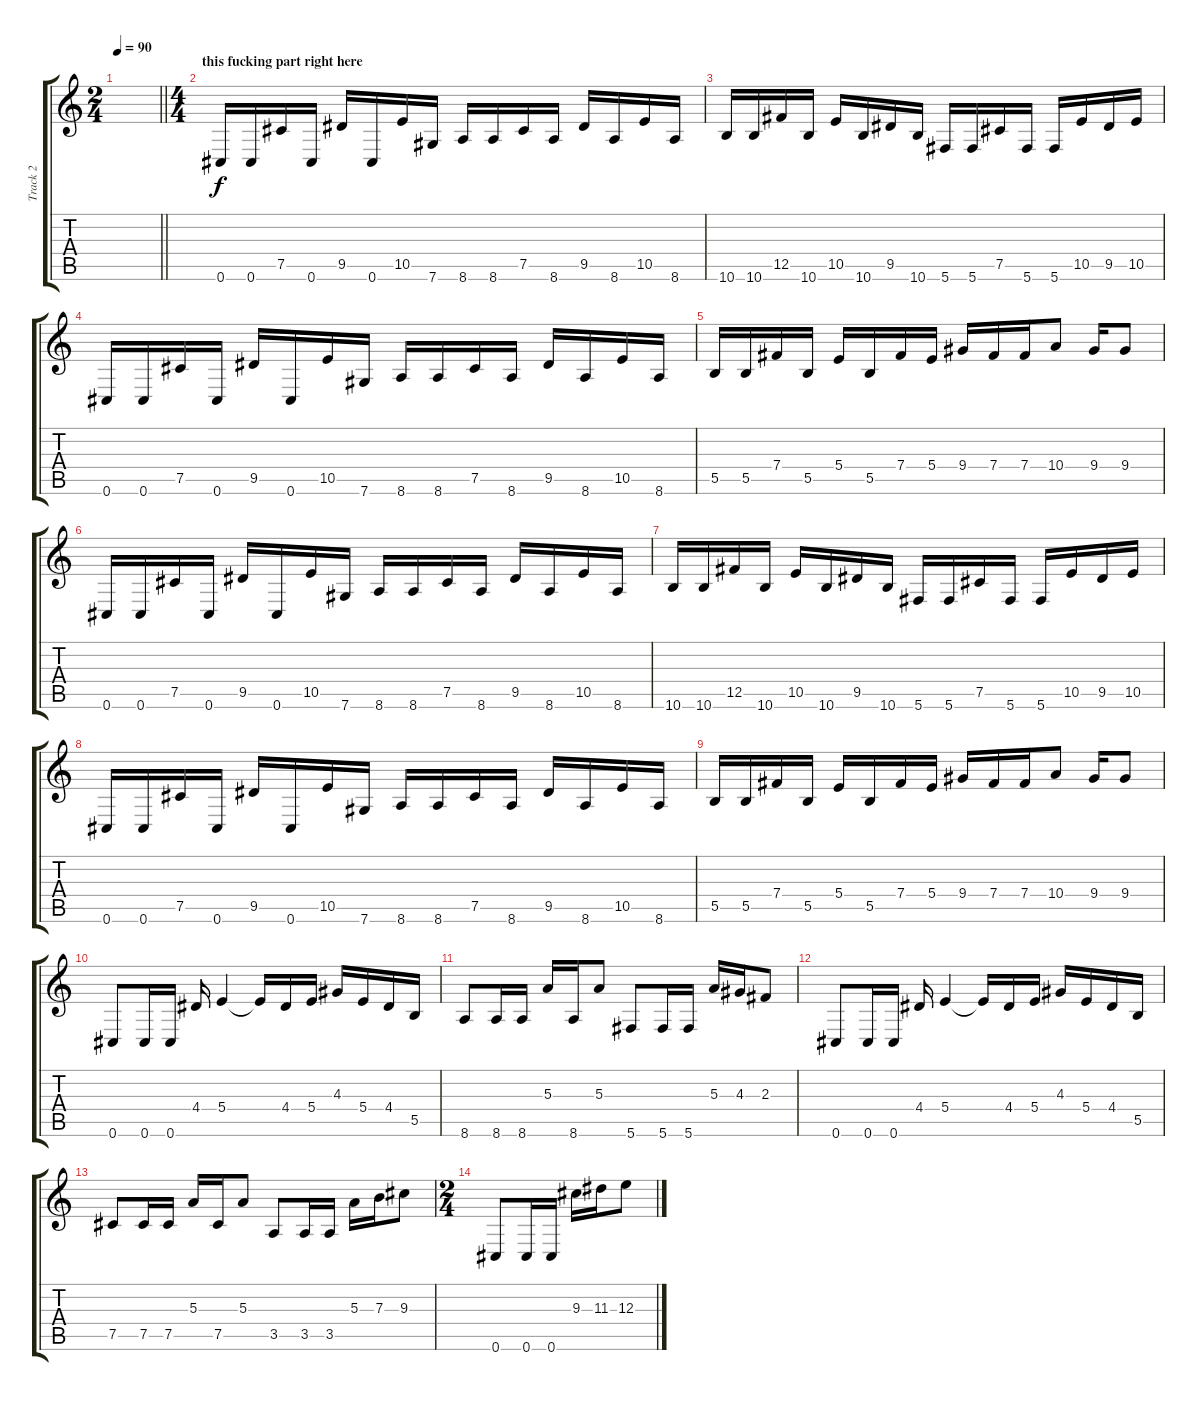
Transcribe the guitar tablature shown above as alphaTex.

\track ("Track 2" "Track 2") {instrument distortionguitar}
\staff {score tabs}
\tuning (Db4 Ab3 E3 B2 Gb2 Db2) {hide}
\ts (2 4)
\tempo 90
\clef g2
\barLineRight lightlight
\ks c
|
\ts (4 4)
\section ("" "this fucking part right here")
0.6.16 0.6.16 7.5.16 0.6.16 9.5.16 0.6.16 10.5.16 7.6.16 8.6.16 8.6.16 7.5.16 8.6.16 9.5.16 8.6.16 10.5.16 8.6.16 |
10.6.16 10.6.16 12.5.16 10.6.16 10.5.16 10.6.16 9.5.16 10.6.16 5.6.16 5.6.16 7.5.16 5.6.16 5.6.16 10.5.16 9.5.16 10.5.16 |
0.6.16 0.6.16 7.5.16 0.6.16 9.5.16 0.6.16 10.5.16 7.6.16 8.6.16 8.6.16 7.5.16 8.6.16 9.5.16 8.6.16 10.5.16 8.6.16 |
5.5.16 5.5.16 7.4.16 5.5.16 5.4.16 5.5.16 7.4.16 5.4.16 9.4.16 7.4.16 7.4.16 10.4.8 9.4.16 9.4.8 |
0.6.16 0.6.16 7.5.16 0.6.16 9.5.16 0.6.16 10.5.16 7.6.16 8.6.16 8.6.16 7.5.16 8.6.16 9.5.16 8.6.16 10.5.16 8.6.16 |
10.6.16 10.6.16 12.5.16 10.6.16 10.5.16 10.6.16 9.5.16 10.6.16 5.6.16 5.6.16 7.5.16 5.6.16 5.6.16 10.5.16 9.5.16 10.5.16 |
0.6.16 0.6.16 7.5.16 0.6.16 9.5.16 0.6.16 10.5.16 7.6.16 8.6.16 8.6.16 7.5.16 8.6.16 9.5.16 8.6.16 10.5.16 8.6.16 |
5.5.16 5.5.16 7.4.16 5.5.16 5.4.16 5.5.16 7.4.16 5.4.16 9.4.16 7.4.16 7.4.16 10.4.8 9.4.16 9.4.8 |
0.6.8 0.6.16 0.6.16 4.4.16 5.4.4 5.4{t}.16 4.4.16 5.4.16 4.3.16 5.4.16 4.4.16 5.5.16 |
8.6.8 8.6.16 8.6.16 5.3.16 8.6.16 5.3.8 5.6.8 5.6.16 5.6.16 5.3.16 4.3.16 2.3.8 |
0.6.8 0.6.16 0.6.16 4.4.16 5.4.4 5.4{t}.16 4.4.16 5.4.16 4.3.16 5.4.16 4.4.16 5.5.16 |
7.5.8 7.5.16 7.5.16 5.3.16 7.5.16 5.3.8 3.5.8 3.5.16 3.5.16 5.3.16 7.3.16 9.3.8 |
\ts (2 4)
0.6.8 0.6.16 0.6.16 9.3.16 11.3.16 12.3.8
